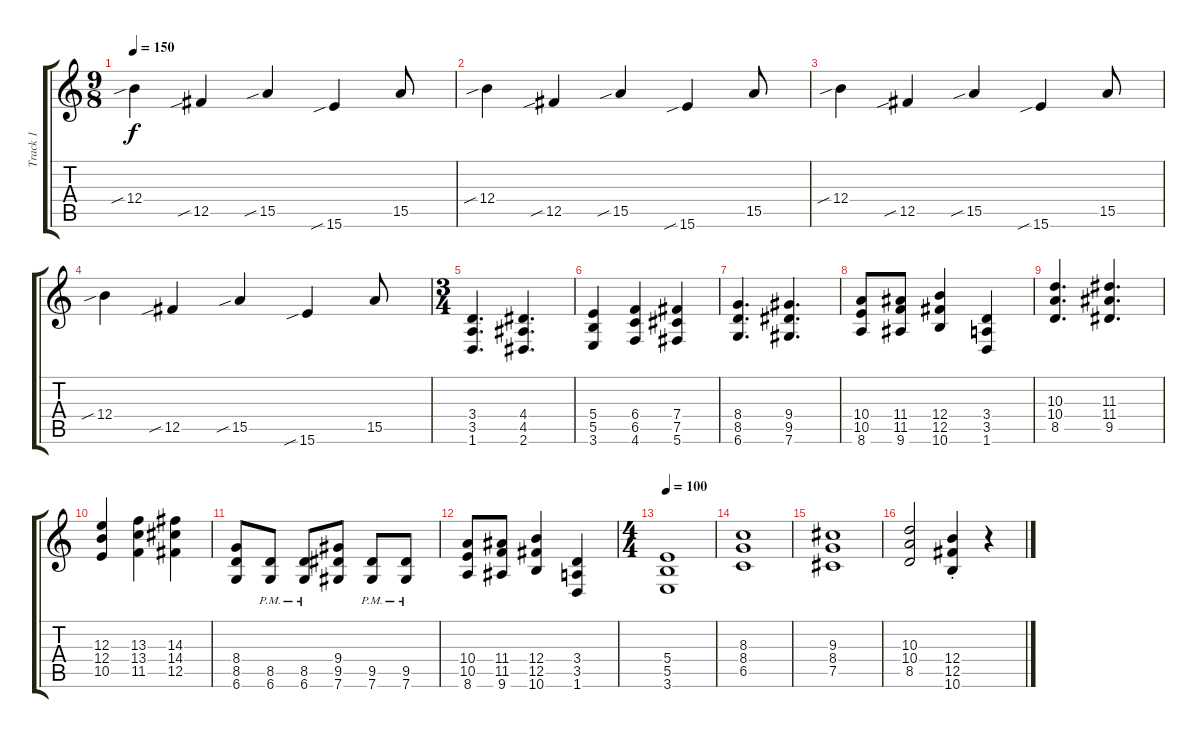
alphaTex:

\track ("Track 1" "Track 1") {instrument overdrivenguitar}
\staff {score tabs}
\tuning (Db4 Ab3 E3 B2 Gb2 Db2) {hide}
\ts (9 8)
\tempo 150
\clef g2
\ks c
12.4{sib}.4{dy f} 12.5{sib}.4 15.5{sib}.4 15.6{sib}.4 15.5.8 |
12.4{sib}.4 12.5{sib}.4 15.5{sib}.4 15.6{sib}.4 15.5.8 |
12.4{sib}.4 12.5{sib}.4 15.5{sib}.4 15.6{sib}.4 15.5.8 |
12.4{sib}.4 12.5{sib}.4 15.5{sib}.4 15.6{sib}.4 15.5.8 |
\ts (3 4)
(3.4 3.5 1.6).4{d} (4.4 4.5 2.6).4{d} |
(5.4 5.5 3.6).4 (6.4 6.5 4.6).4 (7.4 7.5 5.6).4 |
(8.4 8.5 6.6).4{d} (9.4 9.5 7.6).4{d} |
(10.4 10.5 8.6).8 (11.4 11.5 9.6).8 (12.4 12.5 10.6).4 (3.4 3.5 1.6).4 |
(10.3 10.4 8.5).4{d} (11.3 11.4 9.5).4{d} |
(12.3 12.4 10.5).4 (13.3 13.4 11.5).4 (14.3 14.4 12.5).4 |
(8.4 8.5 6.6).8 (8.5{pm} 6.6{pm}).8 (8.5{pm} 6.6{pm}).8 (9.4 9.5 7.6).8 (9.5{pm} 7.6{pm}).8 (9.5{pm} 7.6{pm}).8 |
(10.4 10.5 8.6).8 (11.4 11.5 9.6).8 (12.4 12.5 10.6).4 (3.4 3.5 1.6).4 |
\ts (4 4)
\tempo 100
(5.4 5.5 3.6).1 |
(8.3 8.4 6.5).1 |
(9.3 8.4 7.5).1 |
(10.3 10.4 8.5).2 (12.4{st} 12.5{st} 10.6{st}).4 r.4
